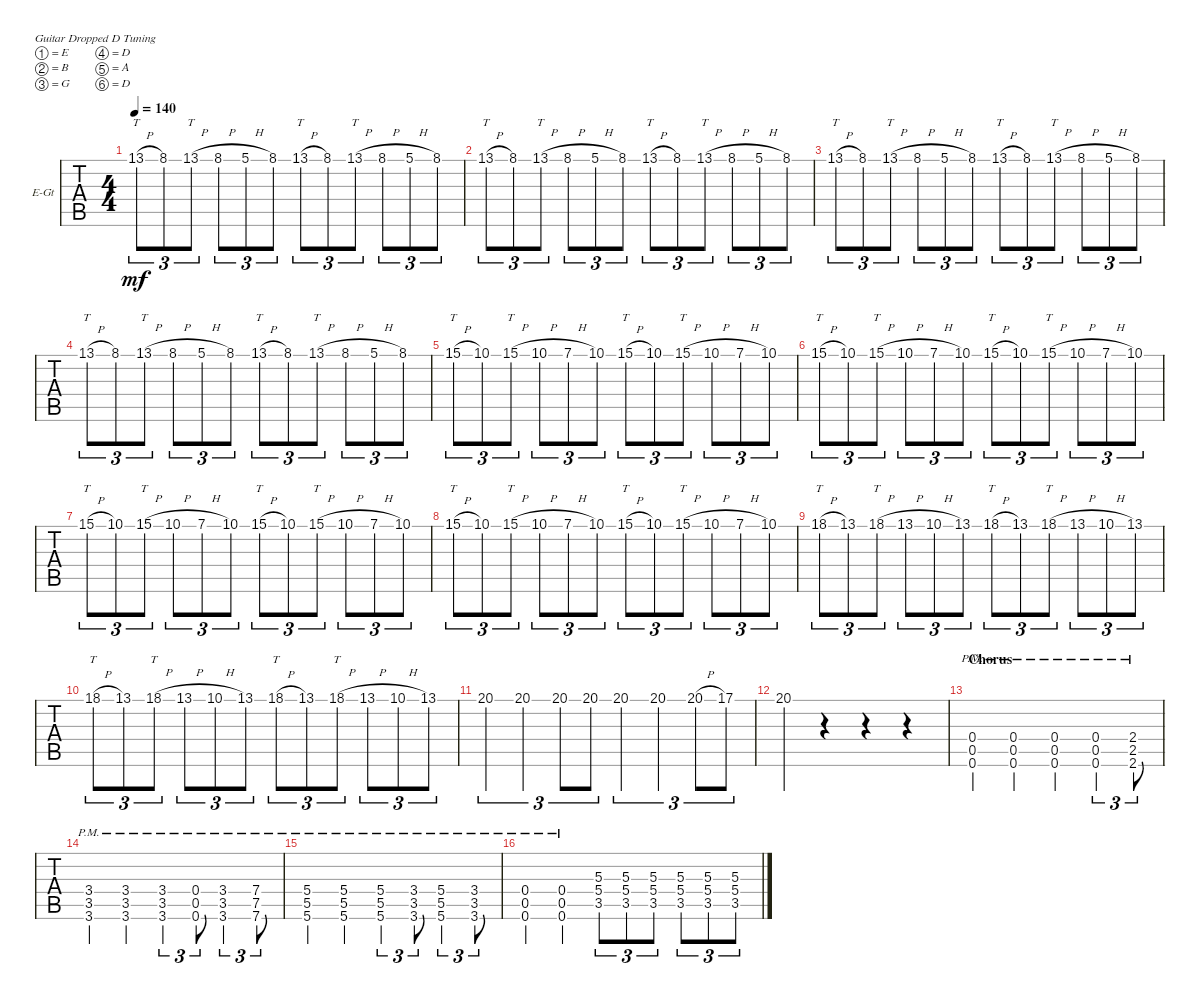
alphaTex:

\defaultSystemsLayout 4
\bracketExtendMode groupsimilarinstruments
\multiBarRest
\firstSystemTrackNameOrientation horizontal
\otherSystemsTrackNameOrientation horizontal
\track ("David" "E-Gt") {instrument distortionguitar}
\staff {tabs}
\tuning (E4 B3 G3 D3 A2 D2)
\ts (4 4)
\tempo 140
\clef g2
\ks c
13.1{h}.8{tt tu (3 2) dy mf} 8.1.8{tu (3 2)} 13.1{h}.8{tt tu (3 2)} 8.1{h}.8{tu (3 2)} 5.1{h}.8{tu (3 2)} 8.1.8{tu (3 2)} 13.1{h}.8{tt tu (3 2)} 8.1.8{tu (3 2)} 13.1{h}.8{tt tu (3 2)} 8.1{h}.8{tu (3 2)} 5.1{h}.8{tu (3 2)} 8.1.8{tu (3 2)} |
13.1{h}.8{tt tu (3 2)} 8.1.8{tu (3 2)} 13.1{h}.8{tt tu (3 2)} 8.1{h}.8{tu (3 2)} 5.1{h}.8{tu (3 2)} 8.1.8{tu (3 2)} 13.1{h}.8{tt tu (3 2)} 8.1.8{tu (3 2)} 13.1{h}.8{tt tu (3 2)} 8.1{h}.8{tu (3 2)} 5.1{h}.8{tu (3 2)} 8.1.8{tu (3 2)} |
13.1{h}.8{tt tu (3 2)} 8.1.8{tu (3 2)} 13.1{h}.8{tt tu (3 2)} 8.1{h}.8{tu (3 2)} 5.1{h}.8{tu (3 2)} 8.1.8{tu (3 2)} 13.1{h}.8{tt tu (3 2)} 8.1.8{tu (3 2)} 13.1{h}.8{tt tu (3 2)} 8.1{h}.8{tu (3 2)} 5.1{h}.8{tu (3 2)} 8.1.8{tu (3 2)} |
13.1{h}.8{tt tu (3 2)} 8.1.8{tu (3 2)} 13.1{h}.8{tt tu (3 2)} 8.1{h}.8{tu (3 2)} 5.1{h}.8{tu (3 2)} 8.1.8{tu (3 2)} 13.1{h}.8{tt tu (3 2)} 8.1.8{tu (3 2)} 13.1{h}.8{tt tu (3 2)} 8.1{h}.8{tu (3 2)} 5.1{h}.8{tu (3 2)} 8.1.8{tu (3 2)} |
15.1{h}.8{tt tu (3 2)} 10.1.8{tu (3 2)} 15.1{h}.8{tt tu (3 2)} 10.1{h}.8{tu (3 2)} 7.1{h}.8{tu (3 2)} 10.1.8{tu (3 2)} 15.1{h}.8{tt tu (3 2)} 10.1.8{tu (3 2)} 15.1{h}.8{tt tu (3 2)} 10.1{h}.8{tu (3 2)} 7.1{h}.8{tu (3 2)} 10.1.8{tu (3 2)} |
15.1{h}.8{tt tu (3 2)} 10.1.8{tu (3 2)} 15.1{h}.8{tt tu (3 2)} 10.1{h}.8{tu (3 2)} 7.1{h}.8{tu (3 2)} 10.1.8{tu (3 2)} 15.1{h}.8{tt tu (3 2)} 10.1.8{tu (3 2)} 15.1{h}.8{tt tu (3 2)} 10.1{h}.8{tu (3 2)} 7.1{h}.8{tu (3 2)} 10.1.8{tu (3 2)} |
15.1{h}.8{tt tu (3 2)} 10.1.8{tu (3 2)} 15.1{h}.8{tt tu (3 2)} 10.1{h}.8{tu (3 2)} 7.1{h}.8{tu (3 2)} 10.1.8{tu (3 2)} 15.1{h}.8{tt tu (3 2)} 10.1.8{tu (3 2)} 15.1{h}.8{tt tu (3 2)} 10.1{h}.8{tu (3 2)} 7.1{h}.8{tu (3 2)} 10.1.8{tu (3 2)} |
15.1{h}.8{tt tu (3 2)} 10.1.8{tu (3 2)} 15.1{h}.8{tt tu (3 2)} 10.1{h}.8{tu (3 2)} 7.1{h}.8{tu (3 2)} 10.1.8{tu (3 2)} 15.1{h}.8{tt tu (3 2)} 10.1.8{tu (3 2)} 15.1{h}.8{tt tu (3 2)} 10.1{h}.8{tu (3 2)} 7.1{h}.8{tu (3 2)} 10.1.8{tu (3 2)} |
18.1{h}.8{tt tu (3 2)} 13.1.8{tu (3 2)} 18.1{h}.8{tt tu (3 2)} 13.1{h}.8{tu (3 2)} 10.1{h}.8{tu (3 2)} 13.1.8{tu (3 2)} 18.1{h}.8{tt tu (3 2)} 13.1.8{tu (3 2)} 18.1{h}.8{tt tu (3 2)} 13.1{h}.8{tu (3 2)} 10.1{h}.8{tu (3 2)} 13.1.8{tu (3 2)} |
18.1{h}.8{tt tu (3 2)} 13.1.8{tu (3 2)} 18.1{h}.8{tt tu (3 2)} 13.1{h}.8{tu (3 2)} 10.1{h}.8{tu (3 2)} 13.1.8{tu (3 2)} 18.1{h}.8{tt tu (3 2)} 13.1.8{tu (3 2)} 18.1{h}.8{tt tu (3 2)} 13.1{h}.8{tu (3 2)} 10.1{h}.8{tu (3 2)} 13.1.8{tu (3 2)} |
20.1.4{tu (3 2)} 20.1.4{tu (3 2)} 20.1.8{tu (3 2)} 20.1.8{tu (3 2)} 20.1.4{tu (3 2)} 20.1.4{tu (3 2)} 20.1{h}.8{tu (3 2)} 17.1.8{tu (3 2)} |
20.1.4 r.4 r.4 r.4 |
\section ("" "Chorus")
(0.6{pm} 0.5{pm} 0.4{pm}).4 (0.6{pm} 0.5{pm} 0.4{pm}).4 (0.6{pm} 0.5{pm} 0.4{pm}).4 (0.6{pm} 0.5{pm} 0.4{pm}).4{tu (3 2)} (2.6{pm} 2.5{pm} 2.4{pm}).8{tu (3 2)} |
(3.6{pm} 3.5{pm} 3.4{pm}).4 (3.6{pm} 3.5{pm} 3.4{pm}).4 (3.6{pm} 3.5{pm} 3.4{pm}).4{tu (3 2)} (0.6{pm} 0.5{pm} 0.4{pm}).8{tu (3 2)} (3.6{pm} 3.5{pm} 3.4{pm}).4{tu (3 2)} (7.6{pm} 7.5{pm} 7.4{pm}).8{tu (3 2)} |
(5.6{pm} 5.5{pm} 5.4{pm}).4 (5.6{pm} 5.5{pm} 5.4{pm}).4 (5.6{pm} 5.5{pm} 5.4{pm}).4{tu (3 2)} (3.6{pm} 3.5{pm} 3.4{pm}).8{tu (3 2)} (5.6{pm} 5.5{pm} 5.4{pm}).4{tu (3 2)} (3.6{pm} 3.5{pm} 3.4{pm}).8{tu (3 2)} |
(0.6{pm} 0.5{pm} 0.4{pm}).4 (0.6{pm} 0.5{pm} 0.4{pm}).4 (3.5 5.4 5.3).8{tu (3 2)} (3.5 5.4 5.3).8{tu (3 2)} (3.5 5.4 5.3).8{tu (3 2)} (3.5 5.4 5.3).8{tu (3 2)} (3.5 5.4 5.3).8{tu (3 2)} (3.5 5.4 5.3).8{tu (3 2)}
